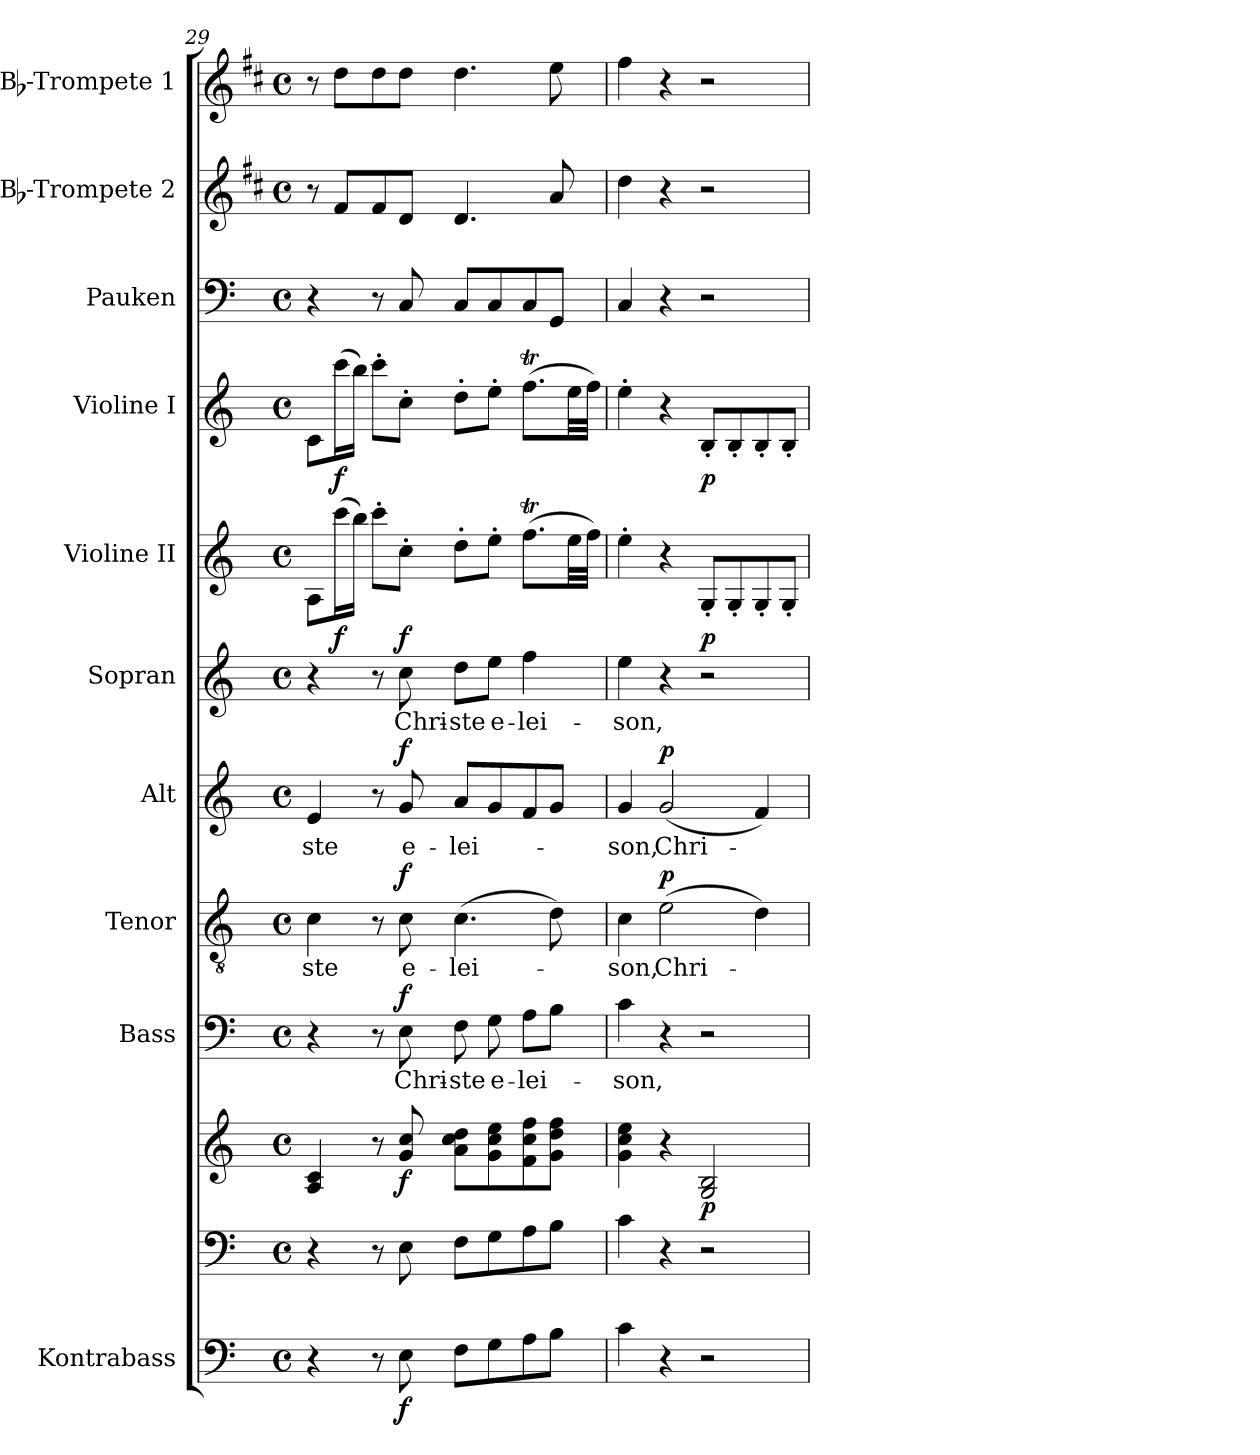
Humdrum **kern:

**kern	**dynam	**kern	**kern	**dynam	**kern	**text	**dynam	**kern	**text	**dynam	**kern	**text	**dynam	**kern	**text	**dynam	**kern	**dynam	**kern	**dynam	**kern	**kern	**kern
*part11	*part11	*part10	*part10	*part10	*part9	*part9	*part9	*part8	*part8	*part8	*part7	*part7	*part7	*part6	*part6	*part6	*part5	*part5	*part4	*part4	*part3	*part2	*part1
*staff12	*staff12	*staff11	*staff10	*staff10/11	*staff9	*staff9	*staff9	*staff8	*staff8	*staff8	*staff7	*staff7	*staff7	*staff6	*staff6	*staff6	*staff5	*staff5	*staff4	*staff4	*staff3	*staff2	*staff1
*I"Kontrabass	*	*	*	*	*I"Bass	*	*	*I"Tenor	*	*	*I"Alt	*	*	*I"Sopran	*	*	*I"Violine II	*	*I"Violine I	*	*I"Pauken	*I"Bb-Trompete 2	*I"Bb-Trompete 1
*I'Kb.	*	*	*	*	*I'B.	*	*	*I'T.	*	*	*I'A.	*	*	*I'S.	*	*	*I'Vl. II	*	*I'Vl. I	*	*I'Pk.	*I'Bb Trp. 2	*I'Bb Trp. 1
*clefF4	*	*clefF4	*clefG2	*	*clefF4	*	*	*clefGv2	*	*	*clefG2	*	*	*clefG2	*	*	*clefG2	*	*clefG2	*	*clefF4	*clefG2	*clefG2
*ITrd7c12	*	*	*	*	*	*	*	*	*	*	*	*	*	*	*	*	*	*	*	*	*	*ITrd1c2	*ITrd1c2
*k[]	*	*k[]	*k[]	*	*k[]	*	*	*k[]	*	*	*k[]	*	*	*k[]	*	*	*k[]	*	*k[]	*	*k[]	*k[]	*k[]
*C:	*	*C:	*C:	*	*C:	*	*	*C:	*	*	*C:	*	*	*C:	*	*	*C:	*	*C:	*	*C:	*C:	*C:
*M4/4	*	*M4/4	*M4/4	*	*M4/4	*	*	*M4/4	*	*	*M4/4	*	*	*M4/4	*	*	*M4/4	*	*M4/4	*	*M4/4	*M4/4	*M4/4
*met(c)	*	*met(c)	*met(c)	*	*met(c)	*	*	*met(c)	*	*	*met(c)	*	*	*met(c)	*	*	*met(c)	*	*met(c)	*	*met(c)	*met(c)	*met(c)
=29	=29	=29	=29	=29	=29	=29	=29	=29	=29	=29	=29	=29	=29	=29	=29	=29	=29	=29	=29	=29	=29	=29	=29
!	!	!	!	!	!	!	!	!	!LO:LY:b	!	!	!LO:LY:b	!	!	!	!	!	!	!	!	!	!	!
4r	.	4r	4A/ 4c/	.	4r	.	.	4c\	-ste	.	4e/	-ste	.	4r	.	.	8A\L	.	8c\L	.	4r	8r	8r
!	!	!	!	!	!	!	!	!	!	!	!	!	!	!	!	!	!	!LO:DY:b	!	!LO:DY:b	!	!	!
.	.	.	.	.	.	.	.	.	.	.	.	.	.	.	.	.	(>16ccc\L	f	(>16ccc\L	f	.	8e/L	8cc\L
.	.	.	.	.	.	.	.	.	.	.	.	.	.	.	.	.	16bb\JJ)	.	16bb\JJ)	.	.	.	.
8r	.	8r	8r	.	8r	.	.	8r	.	.	8r	.	.	8r	.	.	8ccc'>\L	.	8ccc'>\L	.	8r	8e/	8cc\
!	!LO:DY:b	!	!	!LO:DY:b	!	!LO:LY:b	!LO:DY:a	!	!LO:LY:b	!LO:DY:a	!	!LO:LY:b	!LO:DY:a	!	!LO:LY:b	!LO:DY:a	!	!	!	!	!	!	!
8EE\	f	8E\	8g/ 8cc/	f	8E\	Chri-	f	8c\	e-	f	8g/	e-	f	8cc\	Chri-	f	8cc'>\J	.	8cc'>\J	.	8C/	8c/J	8cc\J
!	!	!	!	!	!	!LO:LY:b	!	!	!LO:LY:b	!	!	!LO:LY:b	!	!	!LO:LY:b	!	!	!	!	!	!	!	!
8FF\L	.	8F\L	8a\ 8cc\ 8dd\L	.	8F\	-ste	.	(>4.c\	-lei-	.	8a/L	-lei-	.	8dd\L	-ste	.	8dd'>\L	.	8dd'>\L	.	8C/L	4.c/	4.cc\
!	!	!	!	!	!	!LO:LY:b	!	!	!	!	!	!	!	!	!LO:LY:b	!	!	!	!	!	!	!	!
8GG\	.	8G\	8g\ 8cc\ 8ee\	.	8G\	e-	.	.	.	.	8g/	.	.	8ee\J	e-	.	8ee'>\J	.	8ee'>\J	.	8C/	.	.
!	!	!	!	!	!	!LO:LY:b	!	!	!	!	!	!	!	!	!LO:LY:b	!	!	!	!	!	!	!	!
8AA\	.	8A\	8f\ 8cc\ 8ff\	.	8A\L	-lei-	.	.	.	.	8f/	.	.	4ff\	-lei-	.	(>8.ffT\L	.	(>8.ffT\L	.	8C/	.	.
8BB\J	.	8B\J	8g\ 8dd\ 8ff\J	.	8B\J	.	.	8d\)	.	.	8g/J	.	.	.	.	.	.	.	.	.	8GG/J	8g/	8dd\
.	.	.	.	.	.	.	.	.	.	.	.	.	.	.	.	.	32ee\LL	.	32ee\LL	.	.	.	.
.	.	.	.	.	.	.	.	.	.	.	.	.	.	.	.	.	32ff\JJJ)	.	32ff\JJJ)	.	.	.	.
!!LO:PB:g=z
=30	=30	=30	=30	=30	=30	=30	=30	=30	=30	=30	=30	=30	=30	=30	=30	=30	=30	=30	=30	=30	=30	=30	=30
!	!	!	!	!	!	!LO:LY:b	!	!	!LO:LY:b	!	!	!LO:LY:b	!	!	!LO:LY:b	!	!	!	!	!	!	!	!
4C\	.	4c\	4g\ 4cc\ 4ee\	.	4c\	-son,	.	4c\	-son,	.	4g/	-son,	.	4ee\	-son,	.	4ee'>\	.	4ee'>\	.	4C/	4cc\	4ee\
!	!	!	!	!	!	!	!	!	!LO:LY:b	!LO:DY:a	!	!LO:LY:b	!LO:DY:a	!	!	!	!	!	!	!	!	!	!
4r	.	4r	4r	.	4r	.	.	(>2e\	Chri-	p	(<2g/	Chri-	p	4r	.	.	4r	.	4r	.	4r	4r	4r
!	!	!	!	!LO:DY:b	!	!	!	!	!	!	!	!	!	!	!	!	!	!LO:DY:b	!	!LO:DY:b	!	!	!
2r	.	2r	2G/ 2B/	p	2r	.	.	.	.	.	.	.	.	2r	.	.	8G'</L	p	8B'</L	p	2r	2r	2r
.	.	.	.	.	.	.	.	.	.	.	.	.	.	.	.	.	8G'</	.	8B'</	.	.	.	.
.	.	.	.	.	.	.	.	4d\)	.	.	4f/)	.	.	.	.	.	8G'</	.	8B'</	.	.	.	.
.	.	.	.	.	.	.	.	.	.	.	.	.	.	.	.	.	8G'</J	.	8B'</J	.	.	.	.
=	=	=	=	=	=	=	=	=	=	=	=	=	=	=	=	=	=	=	=	=	=	=	=
*-	*-	*-	*-	*-	*-	*-	*-	*-	*-	*-	*-	*-	*-	*-	*-	*-	*-	*-	*-	*-	*-	*-	*-
